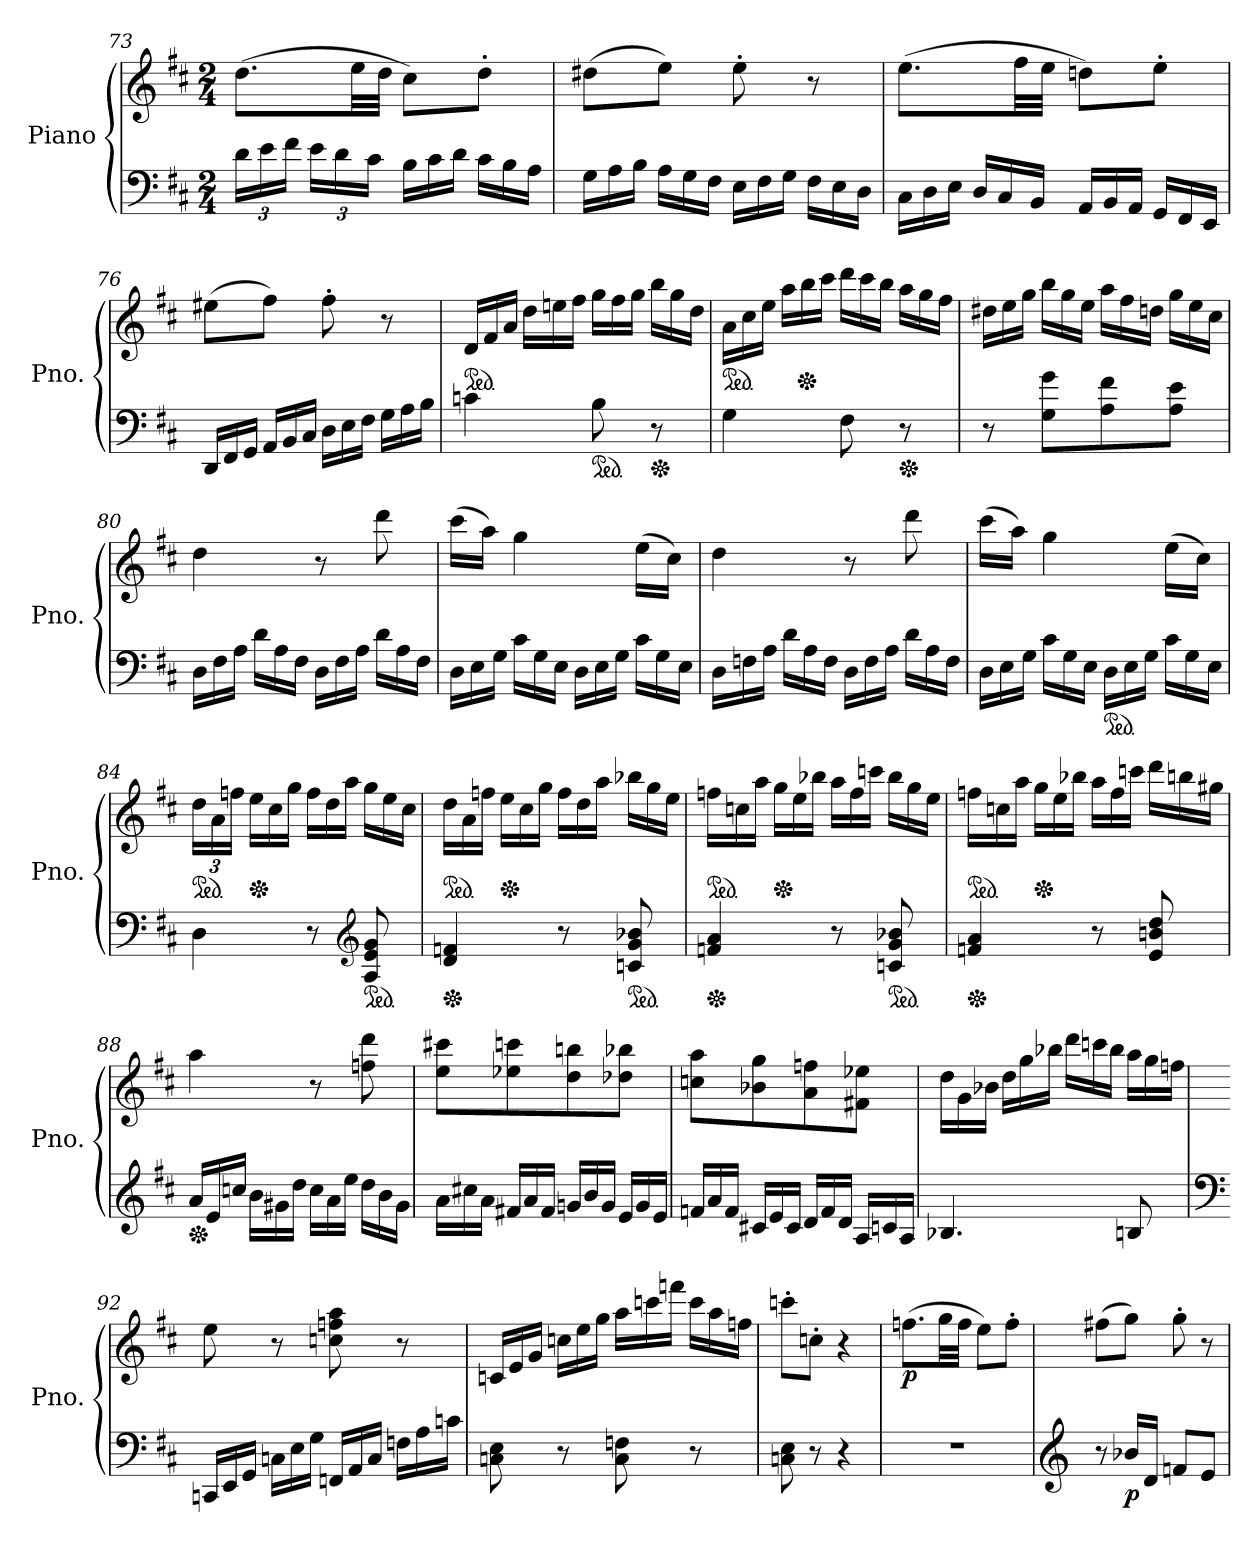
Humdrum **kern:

**kern	**kern	**dynam
*part1	*part1	*part1
*staff2	*staff1	*staff1/2
*I"Piano	*	*
*I'Pno.	*	*
*clefF4	*clefG2	*
*k[f#c#]	*k[f#c#]	*
*M2/4	*M2/4	*
*Xbrackettup	*	*
=73	=73	=73
!	!	!LO:DY:b=2
!	!	!LO:DY:n=1:b
24d\LL	(>8.dd\L	mf f
24e\	.	.
24f#\JJ	.	.
24e\LL	.	.
24d\	.	.
.	32ee\LL	.
24c#\JJ	.	.
.	32dd\JJJ	.
*Xtuplet	*	*
24B\LL	8cc#\L)	.
24c#\	.	.
24d\JJ	.	.
24c#\LL	8dd'\J	.
24B\	.	.
24A\JJ	.	.
!!LO:LB:g=z
=74	=74	=74
24G\LL	(>8dd#X\L	.
24A\	.	.
24B\JJ	.	.
24A\LL	8ee\J)	.
24G\	.	.
24F#\JJ	.	.
24E\LL	8ee'\	.
24F#\	.	.
24G\JJ	.	.
24F#\LL	8r	.
24E\	.	.
24D\JJ	.	.
=75	=75	=75
24C#\LL	(>8.ee\L	.
24D\	.	.
24E\JJ	.	.
24D/LL	.	.
24C#/	.	.
.	32ff#\LL	.
24BB/JJ	.	.
.	32ee\JJJ	.
24AA/LL	8ddn\L)	.
24BB/	.	.
24AA/JJ	.	.
24GG/LL	8ee'\J	.
24FF#/	.	.
24EE/JJ	.	.
=76	=76	=76
24DD/LL	(>8ee#X\L	.
24FF#/	.	.
24GG/JJ	.	.
24AA/LL	8ff#\J)	.
24BB/	.	.
24C#/JJ	.	.
24D\LL	8ff#'\	.
24E\	.	.
24F#\JJ	.	.
24G\LL	8r	.
24A\	.	.
24B\JJ	.	.
=77	=77	=77
*	*ped	*
*	*Xtuplet	*
4cn\	24d/LL	.
.	24f#/	.
.	24a/JJ	.
.	24dd\LL	.
.	24eeni\	.
.	24ff#\JJ	.
*ped	*	*
8B\	24gg\LL	.
.	24ff#\	.
.	24gg\JJ	.
*Xped	*	*
8r	24bb\LL	.
.	24gg\	.
.	24dd\JJ	.
!!LO:LB:g=z
=78	=78	=78
*	*ped	*
4G\	24a\LL	.
.	24cc#\	.
.	24ee\JJ	.
.	24aa\LL	.
*	*Xped	*
.	24bb\	.
.	24ccc#\JJ	.
8F#\	24ddd\LL	.
.	24ccc#\	.
.	24bb\JJ	.
*Xped	*	*
8r	24aa\LL	.
.	24gg\	.
.	24ff#\JJ	.
=79	=79	=79
8r	24dd#X\LL	.
.	24ee\	.
.	24gg\JJ	.
8G\ 8g\L	24bb\LL	.
.	24gg\	.
.	24ee\JJ	.
8A\ 8f#\	24aa\LL	.
.	24ff#\	.
.	24ddn\JJ	.
8A\ 8e\J	24gg\LL	.
.	24ee\	.
.	24cc#\JJ	.
=80	=80	=80
24D\LL	4dd\	.
24F#\	.	.
24A\JJ	.	.
24d\LL	.	.
24A\	.	.
24F#\JJ	.	.
24D\LL	8r	.
24F#\	.	.
24A\JJ	.	.
24d\LL	8ddd\	.
24A\	.	.
24F#\JJ	.	.
=81	=81	=81
24D\LL	(>16ccc#\LL	.
24E\	.	.
.	16aa\JJ)	.
24G\JJ	.	.
24c#\LL	4gg\	.
24G\	.	.
24E\JJ	.	.
24D\LL	.	.
24E\	.	.
24G\JJ	.	.
24c#\LL	(>16ee\LL	.
24G\	.	.
.	16cc#\JJ)	.
24E\JJ	.	.
!!LO:LB:g=z
=82	=82	=82
24D\LL	4dd\	.
24Fn\	.	.
24A\JJ	.	.
24d\LL	.	.
24A\	.	.
24F\JJ	.	.
24D\LL	8r	.
24F\	.	.
24A\JJ	.	.
24d\LL	8ddd\	.
24A\	.	.
24F\JJ	.	.
=83	=83	=83
24D\LL	(>16ccc#\LL	.
24E\	.	.
.	16aa\JJ)	.
24G\JJ	.	.
24c#\LL	4gg\	.
24G\	.	.
24E\JJ	.	.
*ped	*	*
24D\LL	.	.
24E\	.	.
24G\JJ	.	.
24c#\LL	(>16ee\LL	.
24G\	.	.
.	16cc#\JJ)	.
24E\JJ	.	.
=84	=84	=84
*	*ped	*
*	*tuplet	*
*	*Xbrackettup	*
4D\	24dd\LL	.
.	24a\	.
.	24ffn\JJ	.
*	*Xped	*
*	*Xtuplet	*
.	24ee\LL	.
.	24cc#\	.
.	24gg\JJ	.
8r	24ff\LL	.
.	24dd\	.
.	24aa\JJ	.
*clefG2	*	*
*ped	*	*
8A/ 8e/ 8g/	24gg\LL	.
.	24ee\	.
.	24cc#\JJ	.
!!LO:PB:g=z
=85	=85	=85
*Xped	*	*
*	*ped	*
4d/ 4fn/	24dd\LL	.
.	24a\	.
.	24ffn\JJ	.
*	*Xped	*
.	24ee\LL	.
.	24cc#\	.
.	24gg\JJ	.
8r	24ff\LL	.
.	24dd\	.
.	24aa\JJ	.
*ped	*	*
8cn/ 8g/ 8b-X/	24bb-X\LL	.
.	24gg\	.
.	24ee\JJ	.
=86	=86	=86
*Xped	*	*
*	*ped	*
4fn/ 4a/	24ffn\LL	.
.	24ccn\	.
.	24aa\JJ	.
*	*Xped	*
.	24gg\LL	.
.	24ee\	.
.	24bb-X\JJ	.
8r	24aa\LL	.
.	24ff\	.
.	24cccn\JJ	.
*ped	*	*
8cni/ 8g/ 8b-X/	24bb-\LL	.
.	24gg\	.
.	24ee\JJ	.
=87	=87	=87
*Xped	*	*
*	*ped	*
4fni/ 4a/	24ffn\LL	.
.	24ccn\	.
.	24aa\JJ	.
*	*Xped	*
.	24gg\LL	.
.	24ee\	.
.	24bb-X\JJ	.
8r	24aa\LL	.
.	24ff\	.
.	24cccn\JJ	.
8e/ 8bn/ 8dd/	24ddd\LL	.
.	24bbni\	.
.	24gg#X\JJ	.
!!LO:LB:g=z
=88	=88	=88
*Xped	*	*
24a/LL	4aa\	.
24e/	.	.
24ccn/JJ	.	.
24b\LL	.	.
24g#X\	.	.
24dd\JJ	.	.
24cc\LL	8r	.
24a\	.	.
24ee\JJ	.	.
24dd\LL	8ffn\ 8ddd\	.
24b\	.	.
24g#\JJ	.	.
=89	=89	=89
24a\LL	8ee\ 8ccc#X\L	.
24cc#X\	.	.
24a\JJ	.	.
24f#X/LL	8ee-X\ 8cccn\	.
24a/	.	.
24f#/JJ	.	.
24gn/LL	8dd\ 8bbn\	.
24b/	.	.
24g/JJ	.	.
24e/LL	8dd-X\ 8bb-X\J	.
24g/	.	.
24e/JJ	.	.
=90	=90	=90
24fn/LL	8ccn\ 8aa\L	.
24a/	.	.
24f/JJ	.	.
24c#X/LL	8b-X\ 8gg\	.
24e/	.	.
24c#/JJ	.	.
24d/LL	8a\ 8ffn\	.
24f/	.	.
24d/JJ	.	.
24A/LL	8f#X\ 8ee-X\J	.
24cn/	.	.
24A/JJ	.	.
!!LO:LB:g=z
=91	=91	=91
4.B-X/	24dd\LL	.
.	24g\	.
.	24b-X\JJ	.
.	24dd\LL	.
.	24gg\	.
.	24bb-X\JJ	.
.	24ddd\LL	.
.	24cccni\	.
.	24bb-\JJ	.
8Bn/	24aa\LL	.
.	24gg\	.
.	24ffn\JJ	.
=92	=92	=92
*clefF4	*	*
24CCn/LL	8ee\	.
24EE/	.	.
24GG/JJ	.	.
24Cn\LL	8r	.
24E\	.	.
24G\JJ	.	.
24FFn/LL	8ccn\ 8ffn\ 8aa\	.
24AA/	.	.
24C/JJ	.	.
24Fn\LL	8r	.
24A\	.	.
24cn\JJ	.	.
=93	=93	=93
8Cn\ 8E\	24cn/LL	.
.	24e/	.
.	24g/JJ	.
8r	24ccn\LL	.
.	24ee\	.
.	24gg\JJ	.
8C\ 8Fn\	24aa\LL	.
.	24cccn\	.
.	24fffn\JJ	.
8r	24ccc\LL	.
.	24aa\	.
.	24ffni\JJ	.
=94	=94	=94
8Cn\ 8E\	8cccn'\L	.
8r	8ccni'\J	.
4r	4r	.
!!LO:LB:g=z
=95	=95	=95
!	!	!LO:DY:b
2r	(>8.ffn\L	p
.	32gg\LL	.
.	32ff\JJJ	.
.	8ee\L)	.
.	8ff'\J	.
=96	=96	=96
*clefG2	*	*
8r	(>8ff#X\L	.
!	!	!LO:DY:b=2
16b-X/LL	8gg\J)	p
16d/JJ	.	.
8fn/L	8gg'\	.
8e/J	8r	.
=	=	=
*-	*-	*-
